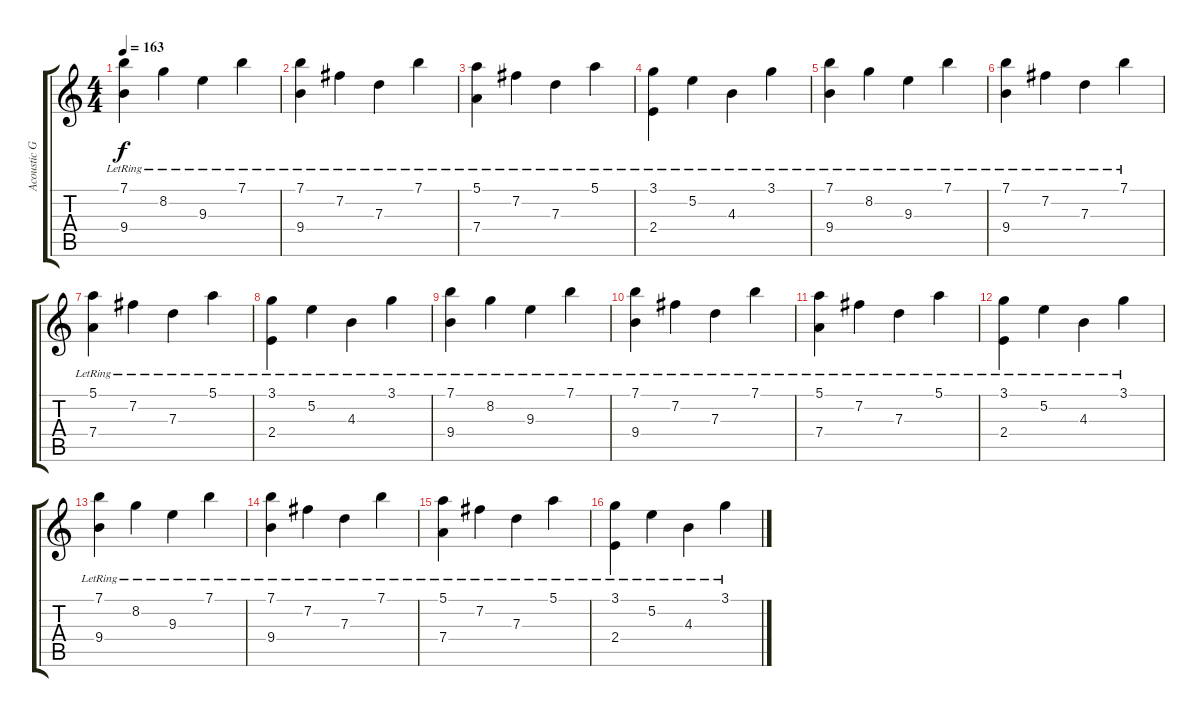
\track ("Acoustic Guitar I" "Acoustic G") {instrument acousticguitarnylon}
\staff {score tabs}
\tuning (E4 B3 G3 D3 A2 E2) {hide}
\ts (4 4)
\tempo 163
\clef g2
\ks c
(7.1{lr} 9.4{lr}).4{dy f} 8.2{lr}.4 9.3{lr}.4 7.1{lr}.4 |
(7.1{lr} 9.4{lr}).4 7.2{lr}.4 7.3{lr}.4 7.1{lr}.4 |
(5.1{lr} 7.4{lr}).4 7.2{lr}.4 7.3{lr}.4 5.1{lr}.4 |
(3.1{lr} 2.4{lr}).4 5.2{lr}.4 4.3{lr}.4 3.1{lr}.4 |
(7.1{lr} 9.4{lr}).4 8.2{lr}.4 9.3{lr}.4 7.1{lr}.4 |
(7.1{lr} 9.4{lr}).4 7.2{lr}.4 7.3{lr}.4 7.1{lr}.4 |
(5.1{lr} 7.4{lr}).4 7.2{lr}.4 7.3{lr}.4 5.1{lr}.4 |
(3.1{lr} 2.4{lr}).4 5.2{lr}.4 4.3{lr}.4 3.1{lr}.4 |
(7.1{lr} 9.4{lr}).4 8.2{lr}.4 9.3{lr}.4 7.1{lr}.4 |
(7.1{lr} 9.4{lr}).4 7.2{lr}.4 7.3{lr}.4 7.1{lr}.4 |
(5.1{lr} 7.4{lr}).4 7.2{lr}.4 7.3{lr}.4 5.1{lr}.4 |
(3.1{lr} 2.4{lr}).4 5.2{lr}.4 4.3{lr}.4 3.1{lr}.4 |
(7.1{lr} 9.4{lr}).4 8.2{lr}.4 9.3{lr}.4 7.1{lr}.4 |
(7.1{lr} 9.4{lr}).4 7.2{lr}.4 7.3{lr}.4 7.1{lr}.4 |
(5.1{lr} 7.4{lr}).4 7.2{lr}.4 7.3{lr}.4 5.1{lr}.4 |
(3.1{lr} 2.4{lr}).4 5.2{lr}.4 4.3{lr}.4 3.1{lr}.4
